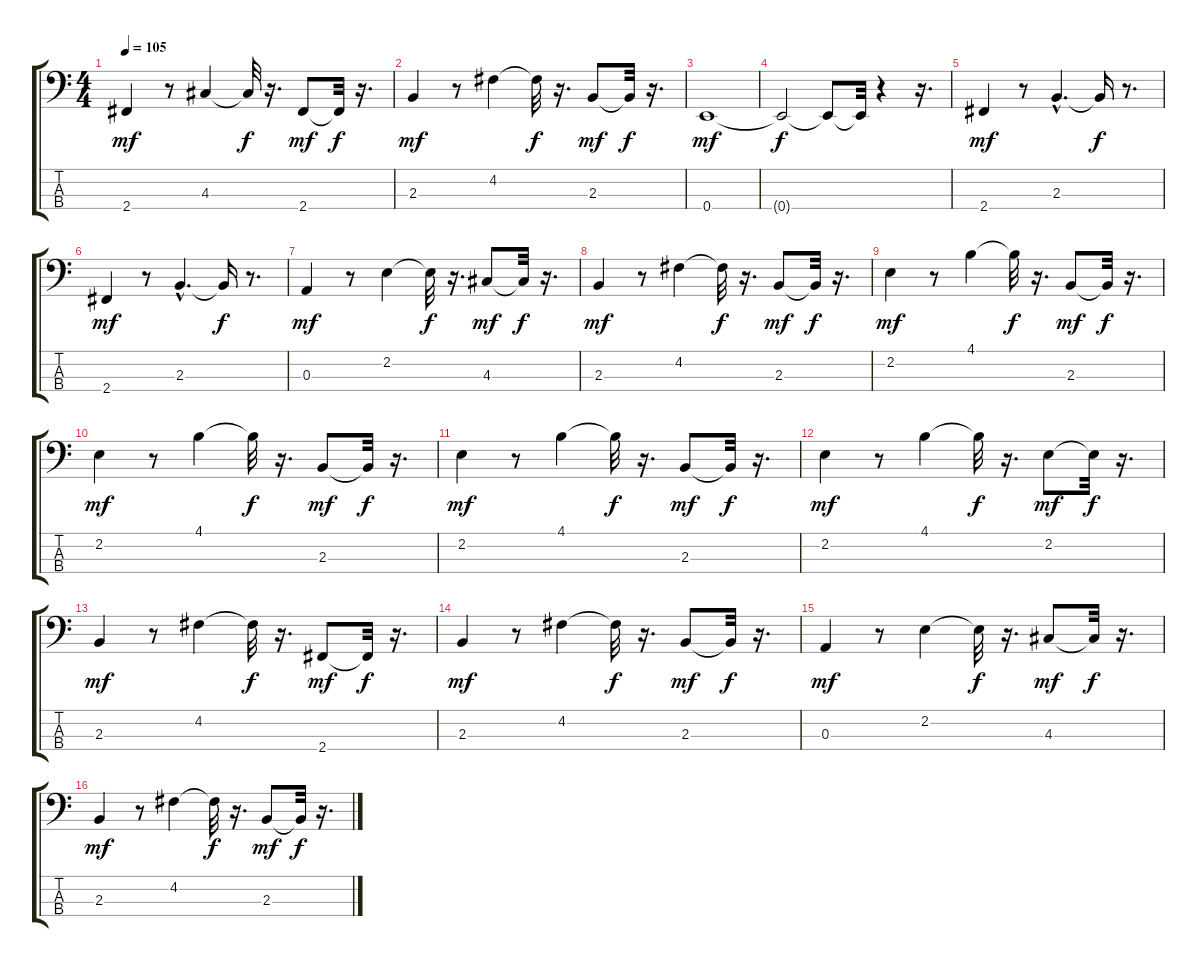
\track "" {instrument fretlessbass}
\staff {score tabs}
\tuning (G2 D2 A1 E1) {hide}
\ts (4 4)
\tempo 105
\clef f4
\ks c
2.4.4{dy mf} r.8 4.3.4 4.3{t}.32{dy f} r.16{d} 2.4.8{dy mf} 2.4{t}.32{dy f} r.16{d} |
2.3.4{dy mf} r.8 4.2.4 4.2{t}.32{dy f} r.16{d} 2.3.8{dy mf} 2.3{t}.32{dy f} r.16{d} |
0.4.1{dy mf} |
0.4{t}.2{dy f} 0.4{t}.8 0.4{t}.32 r.4 r.16{d} |
2.4.4{dy mf} r.8 2.3{hac}.4{d} 2.3{t}.16{dy f} r.8{d} |
2.4.4{dy mf} r.8 2.3{hac}.4{d} 2.3{t}.16{dy f} r.8{d} |
0.3.4{dy mf} r.8 2.2.4 2.2{t}.32{dy f} r.16{d} 4.3.8{dy mf} 4.3{t}.32{dy f} r.16{d} |
2.3.4{dy mf} r.8 4.2.4 4.2{t}.32{dy f} r.16{d} 2.3.8{dy mf} 2.3{t}.32{dy f} r.16{d} |
2.2.4{dy mf} r.8 4.1.4 4.1{t}.32{dy f} r.16{d} 2.3.8{dy mf} 2.3{t}.32{dy f} r.16{d} |
2.2.4{dy mf} r.8 4.1.4 4.1{t}.32{dy f} r.16{d} 2.3.8{dy mf} 2.3{t}.32{dy f} r.16{d} |
2.2.4{dy mf} r.8 4.1.4 4.1{t}.32{dy f} r.16{d} 2.3.8{dy mf} 2.3{t}.32{dy f} r.16{d} |
2.2.4{dy mf} r.8 4.1.4 4.1{t}.32{dy f} r.16{d} 2.2.8{dy mf} 2.2{t}.32{dy f} r.16{d} |
2.3.4{dy mf} r.8 4.2.4 4.2{t}.32{dy f} r.16{d} 2.4.8{dy mf} 2.4{t}.32{dy f} r.16{d} |
2.3.4{dy mf} r.8 4.2.4 4.2{t}.32{dy f} r.16{d} 2.3.8{dy mf} 2.3{t}.32{dy f} r.16{d} |
0.3.4{dy mf} r.8 2.2.4 2.2{t}.32{dy f} r.16{d} 4.3.8{dy mf} 4.3{t}.32{dy f} r.16{d} |
2.3.4{dy mf} r.8 4.2.4 4.2{t}.32{dy f} r.16{d} 2.3.8{dy mf} 2.3{t}.32{dy f} r.16{d}
